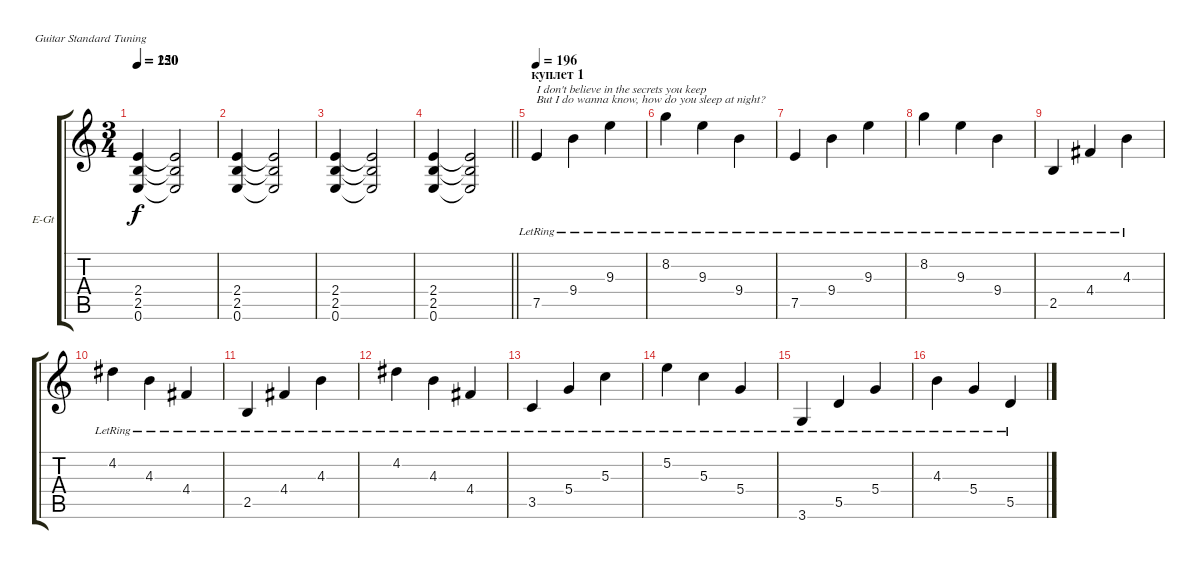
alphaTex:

\defaultSystemsLayout 4
\bracketExtendMode groupsimilarinstruments
\firstSystemTrackNameOrientation horizontal
\otherSystemsTrackNameOrientation horizontal
\track ("Deryck Whibley " "E-Gt") {instrument distortionguitar}
\staff {score tabs}
\tuning (E4 B3 G3 D3 A2 E2)
\ts (3 4)
\tempo 150
\tempo (220 0.00625)
\clef g2
\scale
0.333333
\ks c
(2.4 2.5 0.6).4{dy f} (2.4{t} 2.5{t} 0.6{t}).2 |
(2.4 2.5 0.6).4 (2.4{t} 2.5{t} 0.6{t}).2 |
(2.4 2.5 0.6).4 (2.4{t} 2.5{t} 0.6{t}).2 |
\barLineRight lightlight
(2.4 2.5 0.6).4 (2.4{t} 2.5{t} 0.6{t}).2 |
\section ("" "куплет 1")
\tempo (196 0.00625)
7.5{lr}.4{txt "I don't believe in the secrets you keep\nBut I do wanna know, how do you sleep at night?"} 9.4{lr}.4 9.3{lr}.4 |
8.2{lr}.4 9.3{lr}.4 9.4{lr}.4 |
7.5{lr}.4 9.4{lr}.4 9.3{lr}.4 |
8.2{lr}.4 9.3{lr}.4 9.4{lr}.4 |
2.5{lr}.4 4.4{lr}.4 4.3{lr}.4 |
4.2{lr}.4 4.3{lr}.4 4.4{lr}.4 |
2.5{lr}.4 4.4{lr}.4 4.3{lr}.4 |
4.2{lr}.4 4.3{lr}.4 4.4{lr}.4 |
3.5{lr}.4 5.4{lr}.4 5.3{lr}.4 |
5.2{lr}.4 5.3{lr}.4 5.4{lr}.4 |
3.6{lr}.4 5.5{lr}.4 5.4{lr}.4 |
4.3{lr}.4 5.4{lr}.4 5.5{lr}.4
